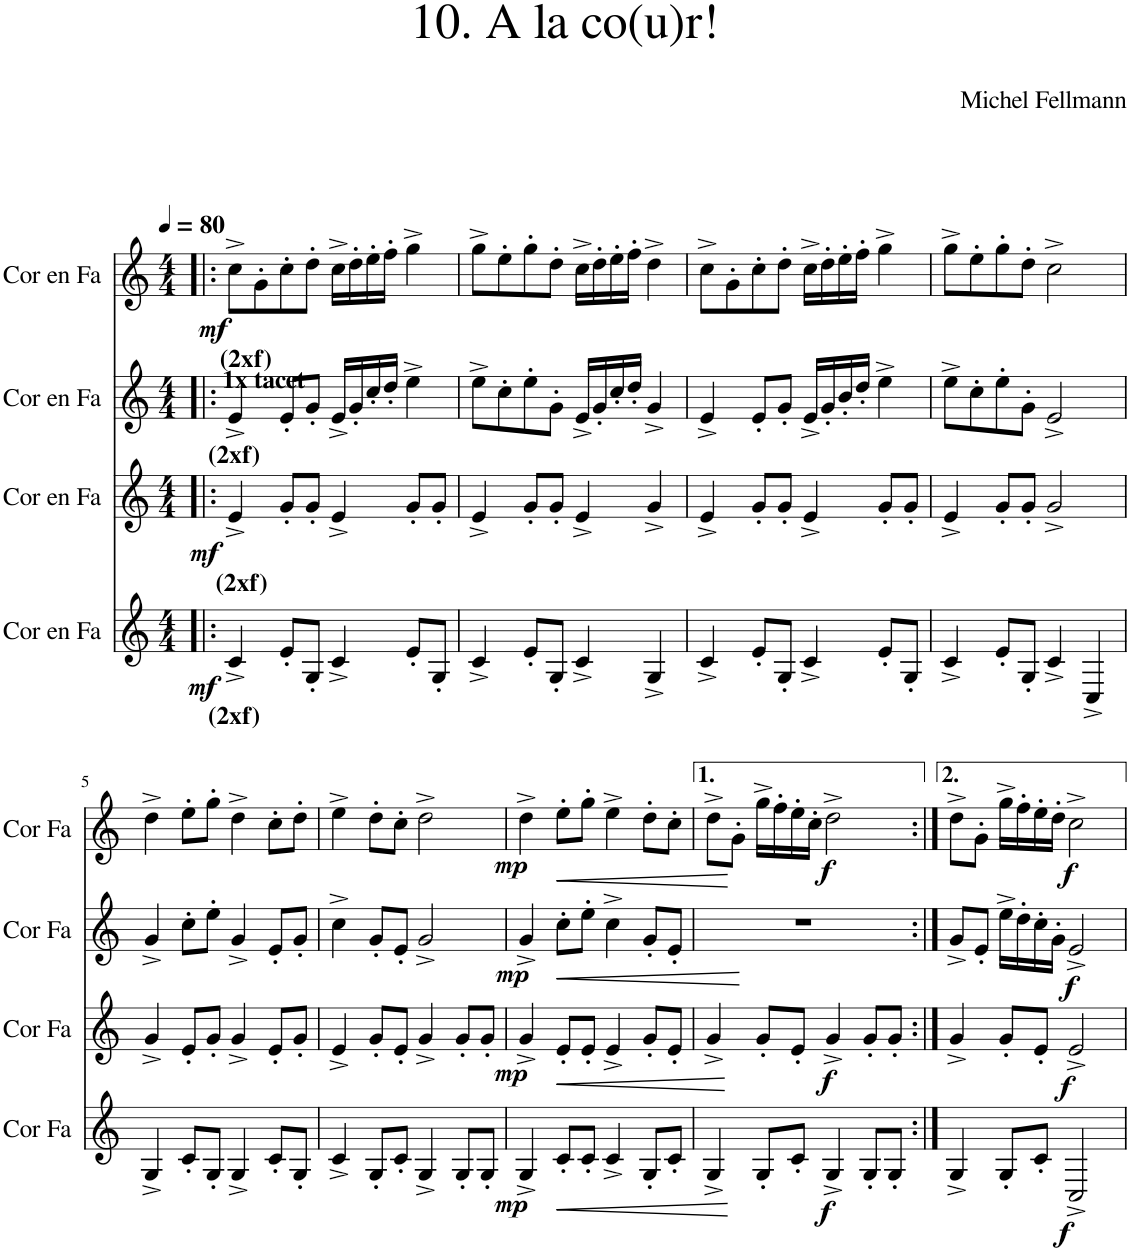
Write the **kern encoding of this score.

**kern	**dynam	**kern	**dynam	**kern	**dynam	**kern	**dynam
*part4	*part4	*part3	*part3	*part2	*part2	*part1	*part1
*staff4	*staff4	*staff3	*staff3	*staff2	*staff2	*staff1	*staff1
*I"Cor en Fa	*	*I"Cor en Fa	*	*I"Cor en Fa	*	*I"Cor en Fa	*
*I'Cor Fa	*	*I'Cor Fa	*	*I'Cor Fa	*	*I'Cor Fa	*
*clefG2	*	*clefG2	*	*clefG2	*	*clefG2	*
*Trd4c7	*	*Trd4c7	*	*Trd4c7	*	*Trd4c7	*
*k[]	*	*k[]	*	*k[]	*	*k[]	*
*M4/4	*	*M4/4	*	*M4/4	*	*M4/4	*
*MM80	*	*MM80	*	*MM80	*	*MM80	*
=1!|:	=1!|:	=1!|:	=1!|:	=1!|:	=1!|:	=1!|:	=1!|:
!	!	!	!	!	!	!LO:TX:b:B:t=(2xf)	!
!	!	!	!	!LO:TX:a:B:t=1x tacet	!	!	!
!	!	!LO:TX:a:B:t=(2xf)	!	!	!	!	!
!LO:TX:b:B:t=(2xf)	!	!	!	!	!	!	!
!LO:TX:a:B:t=(2xf)	!	!	!	!	!	!	!
!	!LO:DY:b	!	!LO:DY:b	!	!	!	!LO:DY:b
4c^/	mf	4e^/	mf	4e^/	.	8cc^\L	mf
.	.	.	.	.	.	8g'\	.
8e'/L	.	8g'/L	.	8e'/L	.	8cc'\	.
8G'/J	.	8g'/J	.	8g'/J	.	8dd'\J	.
4c^/	.	4e^/	.	16e^/LL	.	16cc^\LL	.
.	.	.	.	16g'/	.	16dd'\	.
.	.	.	.	16cc'/	.	16ee'\	.
.	.	.	.	16dd'/JJ	.	16ff'\JJ	.
8e'/L	.	8g'/L	.	4ee^\	.	4gg^\	.
8G'/J	.	8g'/J	.	.	.	.	.
=2	=2	=2	=2	=2	=2	=2	=2
4c^/	.	4e^/	.	8ee^\L	.	8gg^\L	.
.	.	.	.	8cc'\	.	8ee'\	.
8e'/L	.	8g'/L	.	8ee'\	.	8gg'\	.
8G'/J	.	8g'/J	.	8g'\J	.	8dd'\J	.
4c^/	.	4e^/	.	16e^/LL	.	16cc^\LL	.
.	.	.	.	16g'/	.	16dd'\	.
.	.	.	.	16cc'/	.	16ee'\	.
.	.	.	.	16dd'/JJ	.	16ff'\JJ	.
4G^/	.	4g^/	.	4g^/	.	4dd^\	.
=3	=3	=3	=3	=3	=3	=3	=3
4c^/	.	4e^/	.	4e^/	.	8cc^\L	.
.	.	.	.	.	.	8g'\	.
8e'/L	.	8g'/L	.	8e'/L	.	8cc'\	.
8G'/J	.	8g'/J	.	8g'/J	.	8dd'\J	.
4c^/	.	4e^/	.	16e^/LL	.	16cc^\LL	.
.	.	.	.	16g'/	.	16dd'\	.
.	.	.	.	16b'/	.	16ee'\	.
.	.	.	.	16dd'/JJ	.	16ff'\JJ	.
8e'/L	.	8g'/L	.	4ee^\	.	4gg^\	.
8G'/J	.	8g'/J	.	.	.	.	.
=4	=4	=4	=4	=4	=4	=4	=4
4c^/	.	4e^/	.	8ee^\L	.	8gg^\L	.
.	.	.	.	8cc'\	.	8ee'\	.
8e'/L	.	8g'/L	.	8ee'\	.	8gg'\	.
8G'/J	.	8g'/J	.	8g'\J	.	8dd'\J	.
4c^/	.	2g^/	.	2e^/	.	2cc^\	.
4C^/	.	.	.	.	.	.	.
!!LO:LB:g=z
=5	=5	=5	=5	=5	=5	=5	=5
4G^/	.	4g^/	.	4g^/	.	4dd^\	.
8c'/L	.	8e'/L	.	8cc'\L	.	8ee'\L	.
8G'/J	.	8g'/J	.	8ee'\J	.	8gg'\J	.
4G^/	.	4g^/	.	4g^/	.	4dd^\	.
8c'/L	.	8e'/L	.	8e'/L	.	8cc'\L	.
8G'/J	.	8g'/J	.	8g'/J	.	8dd'\J	.
=6	=6	=6	=6	=6	=6	=6	=6
4c^/	.	4e^/	.	4cc^\	.	4ee^\	.
8G'/L	.	8g'/L	.	8g'/L	.	8dd'\L	.
8c'/J	.	8e'/J	.	8e'/J	.	8cc'\J	.
4G^/	.	4g^/	.	2g^/	.	2dd^\	.
8G'/L	.	8g'/L	.	.	.	.	.
8G'/J	.	8g'/J	.	.	.	.	.
=7	=7	=7	=7	=7	=7	=7	=7
!	!LO:DY:b	!	!LO:DY:b	!	!LO:DY:b	!	!LO:DY:b
4G^/	mp	4g^/	mp	4g^/	mp	4dd^\	mp
!	!LO:HP:b	!	!LO:HP:b	!	!LO:HP:b	!	!LO:HP:b
8c'/L	<	8e'/L	<	8cc'\L	<	8ee'\L	<
8c'/J	.	8e'/J	.	8ee'\J	.	8gg'\J	.
4c^/	.	4e^/	.	4cc^\	.	4ee^\	.
8G'/L	.	8g'/L	.	8g'/L	.	8dd'\L	.
8c'/J	.	8e'/J	.	8e'/J	.	8cc'\J	.
.	[	.	[	.	[	.	[
=8	=8	=8	=8	=8	=8	=8	=8
4G^/	.	4g^/	.	1r	.	8dd^\L	.
.	.	.	.	.	.	8g'\J	.
8G'/L	.	8g'/L	.	.	.	16gg^\LL	.
.	.	.	.	.	.	16ff'\	.
8c'/J	.	8e'/J	.	.	.	16ee'\	.
.	.	.	.	.	.	16cc'\JJ	.
!	!LO:DY:b	!	!LO:DY:b	!	!	!	!LO:DY:b
4G^/	f	4g^/	f	.	.	2dd^\	f
8G'/L	.	8g'/L	.	.	.	.	.
8G'/J	.	8g'/J	.	.	.	.	.
=9:|!	=9:|!	=9:|!	=9:|!	=9:|!	=9:|!	=9:|!	=9:|!
4G^/	.	4g^/	.	8g^/L	.	8dd^\L	.
.	.	.	.	8e'/J	.	8g'\J	.
8G'/L	.	8g'/L	.	16ee^\LL	.	16gg^\LL	.
.	.	.	.	16dd'\	.	16ff'\	.
8c'/J	.	8e'/J	.	16cc'\	.	16ee'\	.
.	.	.	.	16g'\JJ	.	16dd'\JJ	.
!	!LO:DY:b	!	!LO:DY:b	!	!LO:DY:b	!	!LO:DY:b
2C^/	f	2e^/	f	2e^/	f	2cc^\	f
=	=	=	=	=	=	=	=
*-	*-	*-	*-	*-	*-	*-	*-
